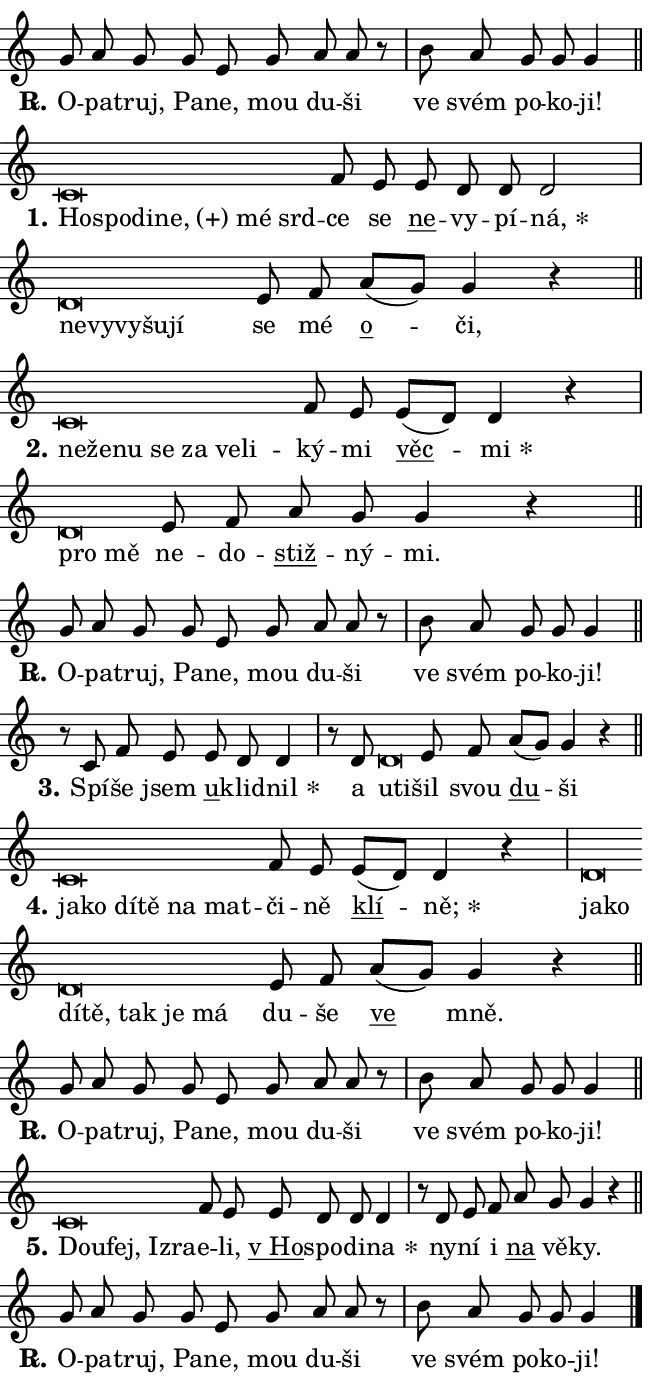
\version "2.24.0"
\header { tagline = "" }
\paper {
  indent = 0\cm
  top-margin = 0\cm
  right-margin = 0.13\cm % to fit lyric hyphens
  bottom-margin = 0\cm
  left-margin = 0\cm
  paper-width = 11\cm
  page-breaking = #ly:one-page-breaking
  system-system-spacing.basic-distance = #11
  score-system-spacing.basic-distance = #11
  ragged-last = ##f
}


%% Author: Thomas Morley
%% https://lists.gnu.org/archive/html/lilypond-user/2020-05/msg00002.html
#(define (line-position grob)
"Returns position of @var[grob} in current system:
   @code{'start}, if at first time-step
   @code{'end}, if at last time-step
   @code{'middle} otherwise
"
  (let* ((col (ly:item-get-column grob))
         (ln (ly:grob-object col 'left-neighbor))
         (rn (ly:grob-object col 'right-neighbor))
         (col-to-check-left (if (ly:grob? ln) ln col))
         (col-to-check-right (if (ly:grob? rn) rn col))
         (break-dir-left
           (and
             (ly:grob-property col-to-check-left 'non-musical #f)
             (ly:item-break-dir col-to-check-left)))
         (break-dir-right
           (and
             (ly:grob-property col-to-check-right 'non-musical #f)
             (ly:item-break-dir col-to-check-right))))
        (cond ((eqv? 1 break-dir-left) 'start)
              ((eqv? -1 break-dir-right) 'end)
              (else 'middle))))

#(define (tranparent-at-line-position vctor)
  (lambda (grob)
  "Relying on @code{line-position} select the relevant enry from @var{vctor}.
Used to determine transparency,"
    (case (line-position grob)
      ((end) (not (vector-ref vctor 0)))
      ((middle) (not (vector-ref vctor 1)))
      ((start) (not (vector-ref vctor 2))))))

noteHeadBreakVisibility =
#(define-music-function (break-visibility)(vector?)
"Makes @code{NoteHead}s transparent relying on @var{break-visibility}"
#{
  \override NoteHead.transparent =
    #(tranparent-at-line-position break-visibility)
#})

#(define delete-ledgers-for-transparent-note-heads
  (lambda (grob)
    "Reads whether a @code{NoteHead} is transparent.
If so this @code{NoteHead} is removed from @code{'note-heads} from
@var{grob}, which is supposed to be @code{LedgerLineSpanner}.
As a result ledgers are not printed for this @code{NoteHead}"
    (let* ((nhds-array (ly:grob-object grob 'note-heads))
           (nhds-list
             (if (ly:grob-array? nhds-array)
                 (ly:grob-array->list nhds-array)
                 '()))
           ;; Relies on the transparent-property being done before
           ;; Staff.LedgerLineSpanner.after-line-breaking is executed.
           ;; This is fragile ...
           (to-keep
             (remove
               (lambda (nhd)
                 (ly:grob-property nhd 'transparent #f))
               nhds-list)))
      ;; TODO find a better method to iterate over grob-arrays, similiar
      ;; to filter/remove etc for lists
      ;; For now rebuilt from scratch
      (set! (ly:grob-object grob 'note-heads)  '())
      (for-each
        (lambda (nhd)
          (ly:pointer-group-interface::add-grob grob 'note-heads nhd))
        to-keep))))

squashNotes = {
  \override NoteHead.X-extent = #'(-0.2 . 0.2)
  \override NoteHead.Y-extent = #'(-0.75 . 0)
  \override NoteHead.stencil =
    #(lambda (grob)
       (let ((pos (ly:grob-property grob 'staff-position)))
         (begin
           (if (< pos -7) (display "ERROR: Lower brevis then expected\n") (display ""))
           (if (<= pos -6) ly:text-interface::print ly:note-head::print))))
}
unSquashNotes = {
  \revert NoteHead.X-extent
  \revert NoteHead.Y-extent
  \revert NoteHead.stencil
}

hideNotes = \noteHeadBreakVisibility #begin-of-line-visible
unHideNotes = \noteHeadBreakVisibility #all-visible

% work-around for resetting accidentals
% https://lilypond.org/doc/v2.23/Documentation/notation/displaying-rhythms#unmetered-music
cadenzaMeasure = {
  \cadenzaOff
  \partial 1024 s1024
  \cadenzaOn
}

#(define-markup-command (accent layout props text) (markup?)
  "Underline accented syllable"
  (interpret-markup layout props
    #{\markup \override #'(offset . 4.3) \underline { #text }#}))

responsum = \markup \concat {
  "R" \hspace #-1.05 \path #0.1 #'((moveto 0 0.07) (lineto 0.9 0.8)) \hspace #0.05 "."
}

spaceSize = #0.6828661417322834 % exact space size for TeX Gyre Schola

\layout {
  \context {
    \Staff
    \remove "Time_signature_engraver"
    \override LedgerLineSpanner.after-line-breaking = #delete-ledgers-for-transparent-note-heads
  }
  \context {
    \Lyrics {
      \override LyricSpace.minimum-distance = \spaceSize
      \override LyricText.font-name = #"TeX Gyre Schola"
      \override LyricText.font-size = 1
      \override StanzaNumber.font-name = #"TeX Gyre Schola Bold"
      \override StanzaNumber.font-size = 1
    }
  }
  \context {
    \Score 
    \override NoteHead.text =
      #(lambda (grob) 
        (let ((pos (ly:grob-property grob 'staff-position)))
          #{\markup {
            \combine
              \halign #-0.55 \raise #(if (= pos -6) 0 0.5) \override #'(thickness . 2) \draw-line #'(3.2 . 0)
              \musicglyph "noteheads.sM1"
          }#}))
  }
}

% magnetic-lyrics.ily
%
%   written by
%     Jean Abou Samra <jean@abou-samra.fr>
%     Werner Lemberg <wl@gnu.org>
%
%   adapted by
%     Jiri Hon <jiri.hon@gmail.com>
%
% Version 2022-Apr-15

% https://www.mail-archive.com/lilypond-user@gnu.org/msg149350.html

#(define (Left_hyphen_pointer_engraver context)
   "Collect syllable-hyphen-syllable occurrences in lyrics and store
them in properties.  This engraver only looks to the left.  For
example, if the lyrics input is @code{foo -- bar}, it does the
following.

@itemize @bullet
@item
Set the @code{text} property of the @code{LyricHyphen} grob between
@q{foo} and @q{bar} to @code{foo}.

@item
Set the @code{left-hyphen} property of the @code{LyricText} grob with
text @q{foo} to the @code{LyricHyphen} grob between @q{foo} and
@q{bar}.
@end itemize

Use this auxiliary engraver in combination with the
@code{lyric-@/text::@/apply-@/magnetic-@/offset!} hook."
   (let ((hyphen #f)
         (text #f))
     (make-engraver
      (acknowledgers
       ((lyric-syllable-interface engraver grob source-engraver)
        (set! text grob)))
      (end-acknowledgers
       ((lyric-hyphen-interface engraver grob source-engraver)
        ;(when (not (grob::has-interface grob 'lyric-space-interface))
          (set! hyphen grob)));)
      ((stop-translation-timestep engraver)
       (when (and text hyphen)
         (ly:grob-set-object! text 'left-hyphen hyphen))
       (set! text #f)
       (set! hyphen #f)))))

#(define (lyric-text::apply-magnetic-offset! grob)
   "If the space between two syllables is less than the value in
property @code{LyricText@/.details@/.squash-threshold}, move the right
syllable to the left so that it gets concatenated with the left
syllable.

Use this function as a hook for
@code{LyricText@/.after-@/line-@/breaking} if the
@code{Left_@/hyphen_@/pointer_@/engraver} is active."
   (let ((hyphen (ly:grob-object grob 'left-hyphen #f)))
     (when hyphen
       (let ((left-text (ly:spanner-bound hyphen LEFT)))
         (when (grob::has-interface left-text 'lyric-syllable-interface)
           (let* ((common (ly:grob-common-refpoint grob left-text X))
                  (this-x-ext (ly:grob-extent grob common X))
                  (left-x-ext
                   (begin
                     ;; Trigger magnetism for left-text.
                     (ly:grob-property left-text 'after-line-breaking)
                     (ly:grob-extent left-text common X)))
                  ;; `delta` is the gap width between two syllables.
                  (delta (- (interval-start this-x-ext)
                            (interval-end left-x-ext)))
                  (details (ly:grob-property grob 'details))
                  (threshold (assoc-get 'squash-threshold details 0.2)))
             (when (< delta threshold)
               (let* (;; We have to manipulate the input text so that
                      ;; ligatures crossing syllable boundaries are not
                      ;; disabled.  For languages based on the Latin
                      ;; script this is essentially a beautification.
                      ;; However, for non-Western scripts it can be a
                      ;; necessity.
                      (lt (ly:grob-property left-text 'text))
                      (rt (ly:grob-property grob 'text))
                      (is-space (grob::has-interface hyphen 'lyric-space-interface))
                      (space (if is-space " " ""))
                      (extra-delta (if is-space spaceSize 0))
                      ;; Append new syllable.
                      (ltrt-space (if (and (string? lt) (string? rt))
                                (string-append lt space rt)
                                (make-concat-markup (list lt space rt))))
                      ;; Right-align `ltrt` to the right side.
                      (ltrt-space-markup (grob-interpret-markup
                               grob
                               (make-translate-markup
                                (cons (interval-length this-x-ext) 0)
                                (make-right-align-markup ltrt-space)))))
                 (begin
                   ;; Don't print `left-text`.
                   (ly:grob-set-property! left-text 'stencil #f)
                   ;; Set text and stencil (which holds all collected
                   ;; syllables so far) and shift it to the left.
                   (ly:grob-set-property! grob 'text ltrt-space)
                   (ly:grob-set-property! grob 'stencil ltrt-space-markup)
                   (ly:grob-translate-axis! grob (- (- delta extra-delta)) X))))))))))


#(define (lyric-hyphen::displace-bounds-first grob)
   ;; Make very sure this callback isn't triggered too early.
   (let ((left (ly:spanner-bound grob LEFT))
         (right (ly:spanner-bound grob RIGHT)))
     (ly:grob-property left 'after-line-breaking)
     (ly:grob-property right 'after-line-breaking)
     (ly:lyric-hyphen::print grob)))

squashThreshold = #0.4

\layout {
  \context {
    \Lyrics
    \consists #Left_hyphen_pointer_engraver
    \override LyricText.after-line-breaking =
      #lyric-text::apply-magnetic-offset!
    \override LyricHyphen.stencil = #lyric-hyphen::displace-bounds-first
    \override LyricText.details.squash-threshold = \squashThreshold
    \override LyricHyphen.minimum-distance = 0
    \override LyricHyphen.minimum-length = \squashThreshold
  }
}

squashText = \override LyricText.details.squash-threshold = 9999
unSquashText = \override LyricText.details.squash-threshold = \squashThreshold

leftText = \override LyricText.self-alignment-X = #LEFT
unLeftText = \revert LyricText.self-alignment-X

starOffset = #(lambda (grob) 
                (let ((x_offset (ly:self-alignment-interface::aligned-on-x-parent grob)))
                  (if (= x_offset 0) 0 (+ x_offset 1.2))))

star = #(define-music-function (syllable)(string?)
"Append star separator at the end of a syllable"
#{
  \once \override LyricText.X-offset = #starOffset
  \lyricmode { \markup {
    #syllable
    \override #'((font-name . "TeX Gyre Schola Bold")) \hspace #0.2 \lower #0.65 \larger "*"
  } }
#})

starAccent = #(define-music-function (syllable)(string?)
"Append star separator at the end of a syllable and make accent"
#{
  \once \override LyricText.X-offset = #starOffset
  \lyricmode { \markup {
    \accent #syllable
    \override #'((font-name . "TeX Gyre Schola Bold")) \hspace #0.2 \lower #0.65 \larger "*"
  } }
#})

breath = #(define-music-function (syllable)(string?)
"Append breathing indicator at the end of a syllable"
#{
  \lyricmode { \markup { #syllable "+" } }
#})

optionalBreath = #(define-music-function (syllable)(string?)
"Append optional breathing indicator at the end of a syllable"
#{
  \lyricmode { \markup { #syllable "(+)" } }
#})


\score {
    <<
        \new Voice = "melody" { \cadenzaOn \key c \major \relative { g'8 a g g e g a a r \cadenzaMeasure \bar "|" b a g g g4 \cadenzaMeasure \bar "||" \break } }
        \new Lyrics \lyricsto "melody" { \lyricmode { \set stanza = \responsum
O -- pa -- truj, Pa -- ne, mou du -- ši ve svém po -- ko -- ji! } }
    >>
    \layout {}
}

\score {
    <<
        \new Voice = "melody" { \cadenzaOn \key c \major \relative { \squashNotes c'\breve*1/16 \hideNotes \breve*1/16 \bar "" \breve*1/16 \bar "" \breve*1/16 \bar "" \breve*1/16 \breve*1/16 \bar "" \unHideNotes \unSquashNotes f8 e \bar "" e d d d2 \cadenzaMeasure \bar "|" \squashNotes d\breve*1/16 \hideNotes \breve*1/16 \bar "" \breve*1/16 \bar "" \breve*1/16 \breve*1/16 \bar "" \unHideNotes \unSquashNotes e8 f \bar "" a[( g)] g4 r \cadenzaMeasure \bar "||" \break } }
        \new Lyrics \lyricsto "melody" { \lyricmode { \set stanza = "1."
\leftText Ho -- \squashText spo -- di -- \optionalBreath ne, mé srd -- \unLeftText \unSquashText ce se \markup \accent ne -- vy -- pí -- \star ná, \leftText ne -- \squashText vy -- vy -- šu -- jí \unLeftText \unSquashText se mé \markup \accent o -- či, } }
    >>
    \layout {}
}

\score {
    <<
        \new Voice = "melody" { \cadenzaOn \key c \major \relative { \squashNotes c'\breve*1/16 \hideNotes \breve*1/16 \bar "" \breve*1/16 \bar "" \breve*1/16 \bar "" \breve*1/16 \bar "" \breve*1/16 \breve*1/16 \bar "" \unHideNotes \unSquashNotes f8 e \bar "" e[( d)] d4 r \cadenzaMeasure \bar "|" \squashNotes d\breve*1/16 \hideNotes \breve*1/16 \bar "" \unHideNotes \unSquashNotes e8 f \bar "" a g g4 r \cadenzaMeasure \bar "||" \break } }
        \new Lyrics \lyricsto "melody" { \lyricmode { \set stanza = "2."
\leftText ne -- \squashText že -- nu se za ve -- li -- \unLeftText \unSquashText ký -- mi \markup \accent věc -- \star mi \leftText pro \squashText mě \unLeftText \unSquashText ne -- do -- \markup \accent stiž -- ný -- mi. } }
    >>
    \layout {}
}

\score {
    <<
        \new Voice = "melody" { \cadenzaOn \key c \major \relative { g'8 a g g e g a a r \cadenzaMeasure \bar "|" b a g g g4 \cadenzaMeasure \bar "||" \break } }
        \new Lyrics \lyricsto "melody" { \lyricmode { \set stanza = \responsum
O -- pa -- truj, Pa -- ne, mou du -- ši ve svém po -- ko -- ji! } }
    >>
    \layout {}
}

\score {
    <<
        \new Voice = "melody" { \cadenzaOn \key c \major \relative { r8 c'8 f8 e \bar "" e d d4 \cadenzaMeasure \bar "|" r8 d8 \squashNotes d\breve*1/16 \hideNotes \breve*1/16 \bar "" \unHideNotes \unSquashNotes e8 f \bar "" a[( g)] g4 r \cadenzaMeasure \bar "||" \break } }
        \new Lyrics \lyricsto "melody" { \lyricmode { \set stanza = "3."
Spí -- še jsem \markup \accent u -- klid -- \star nil a \leftText u -- \squashText ti -- \unLeftText \unSquashText šil svou \markup \accent du -- ši } }
    >>
    \layout {}
}

\score {
    <<
        \new Voice = "melody" { \cadenzaOn \key c \major \relative { \squashNotes c'\breve*1/16 \hideNotes \breve*1/16 \bar "" \breve*1/16 \bar "" \breve*1/16 \bar "" \breve*1/16 \breve*1/16 \bar "" \unHideNotes \unSquashNotes f8 e \bar "" e[( d)] d4 r \cadenzaMeasure \bar "|" \squashNotes d\breve*1/16 \hideNotes \breve*1/16 \bar "" \breve*1/16 \bar "" \breve*1/16 \bar "" \breve*1/16 \bar "" \breve*1/16 \breve*1/16 \bar "" \unHideNotes \unSquashNotes e8 f \bar "" a[( g)] g4 r \cadenzaMeasure \bar "||" \break } }
        \new Lyrics \lyricsto "melody" { \lyricmode { \set stanza = "4."
\leftText ja -- \squashText ko dí -- tě na mat -- \unLeftText \unSquashText či -- ně \markup \accent klí -- \star ně; \leftText ja -- \squashText ko dí -- tě, tak je má \unLeftText \unSquashText du -- še \markup \accent ve mně. } }
    >>
    \layout {}
}

\score {
    <<
        \new Voice = "melody" { \cadenzaOn \key c \major \relative { g'8 a g g e g a a r \cadenzaMeasure \bar "|" b a g g g4 \cadenzaMeasure \bar "||" \break } }
        \new Lyrics \lyricsto "melody" { \lyricmode { \set stanza = \responsum
O -- pa -- truj, Pa -- ne, mou du -- ši ve svém po -- ko -- ji! } }
    >>
    \layout {}
}

\score {
    <<
        \new Voice = "melody" { \cadenzaOn \key c \major \relative { \squashNotes c'\breve*1/16 \hideNotes \breve*1/16 \bar "" \breve*1/16 \breve*1/16 \bar "" \unHideNotes \unSquashNotes f8 e \bar "" e d d d4 \cadenzaMeasure \bar "|" r8 d e8 f \bar "" a g g4 r \cadenzaMeasure \bar "||" \break } }
        \new Lyrics \lyricsto "melody" { \lyricmode { \set stanza = "5."
\leftText Dou -- \squashText fej, Iz -- ra -- \unLeftText \unSquashText e -- li, \markup \accent "v Ho" -- spo -- di -- \star na ny -- ní i \markup \accent na vě -- ky. } }
    >>
    \layout {}
}

\score {
    <<
        \new Voice = "melody" { \cadenzaOn \key c \major \relative { g'8 a g g e g a a r \cadenzaMeasure \bar "|" b a g g g4 \cadenzaMeasure \bar "||" \break } \bar "|." }
        \new Lyrics \lyricsto "melody" { \lyricmode { \set stanza = \responsum
O -- pa -- truj, Pa -- ne, mou du -- ši ve svém po -- ko -- ji! } }
    >>
    \layout {}
}
